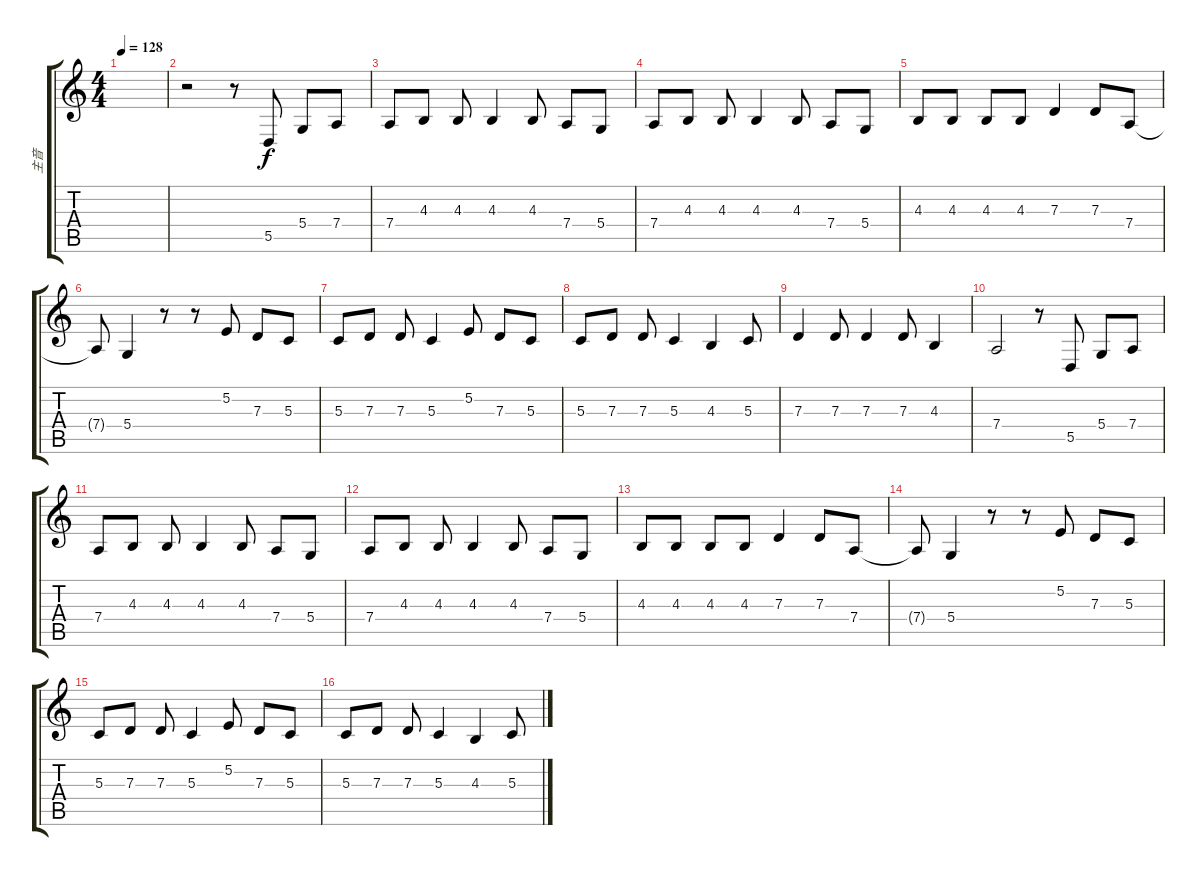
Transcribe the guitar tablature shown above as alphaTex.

\track ("主音" "主音") {instrument synthbrass1}
\staff {score tabs}
\tuning (E4 B3 G3 D3 A2 E2) {hide}
\ts (4 4)
\tempo 128
\clef g2
\ks c
|
r.2 r.8 5.5.8 5.4.8 7.4.8 |
7.4.8 4.3.8 4.3.8 4.3.4 4.3.8 7.4.8 5.4.8 |
7.4.8 4.3.8 4.3.8 4.3.4 4.3.8 7.4.8 5.4.8 |
4.3.8 4.3.8 4.3.8 4.3.8 7.3.4 7.3.8 7.4.8 |
7.4{t}.8 5.4.4 r.8 r.8 5.2.8 7.3.8 5.3.8 |
5.3.8 7.3.8 7.3.8 5.3.4 5.2.8 7.3.8 5.3.8 |
5.3.8 7.3.8 7.3.8 5.3.4 4.3.4 5.3.8 |
7.3.4 7.3.8 7.3.4 7.3.8 4.3.4 |
7.4.2 r.8 5.5.8 5.4.8 7.4.8 |
7.4.8 4.3.8 4.3.8 4.3.4 4.3.8 7.4.8 5.4.8 |
7.4.8 4.3.8 4.3.8 4.3.4 4.3.8 7.4.8 5.4.8 |
4.3.8 4.3.8 4.3.8 4.3.8 7.3.4 7.3.8 7.4.8 |
7.4{t}.8 5.4.4 r.8 r.8 5.2.8 7.3.8 5.3.8 |
5.3.8 7.3.8 7.3.8 5.3.4 5.2.8 7.3.8 5.3.8 |
5.3.8 7.3.8 7.3.8 5.3.4 4.3.4 5.3.8
